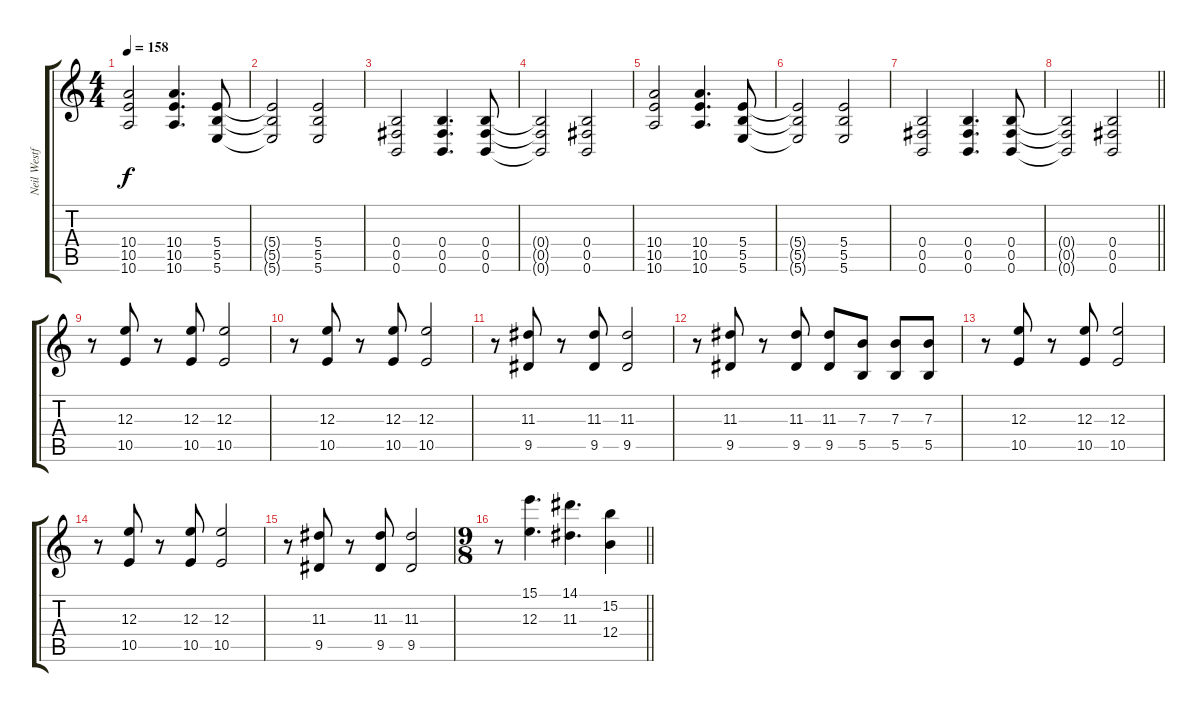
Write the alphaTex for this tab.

\track ("Neil Westfall" "Neil Westf") {instrument distortionguitar}
\staff {score tabs}
\tuning (Db4 Ab3 E3 B2 Gb2 B1) {hide}
\ts (4 4)
\tempo 158
\clef g2
\ks c
(10.4 10.5 10.6).2{dy f volume 15} (10.4 10.5 10.6).4{d} (5.4 5.5 5.6).8 |
(5.4{t} 5.5{t} 5.6{t}).2 (5.4 5.5 5.6).2 |
(0.4 0.5 0.6).2 (0.4 0.5 0.6).4{d} (0.4 0.5 0.6).8 |
(0.4{t} 0.5{t} 0.6{t}).2 (0.4 0.5 0.6).2 |
(10.4 10.5 10.6).2 (10.4 10.5 10.6).4{d} (5.4 5.5 5.6).8 |
(5.4{t} 5.5{t} 5.6{t}).2 (5.4 5.5 5.6).2 |
(0.4 0.5 0.6).2 (0.4 0.5 0.6).4{d} (0.4 0.5 0.6).8 |
\barLineRight lightlight
(0.4{t} 0.5{t} 0.6{t}).2 (0.4 0.5 0.6).2 |
r.8{volume 9} (12.3 10.5).8 r.8 (12.3 10.5).8 (12.3 10.5).2 |
r.8 (12.3 10.5).8 r.8 (12.3 10.5).8 (12.3 10.5).2 |
r.8 (11.3 9.5).8 r.8 (11.3 9.5).8 (11.3 9.5).2 |
r.8 (11.3 9.5).8 r.8 (11.3 9.5).8 (11.3 9.5).8 (7.3 5.5).8 (7.3 5.5).8 (7.3 5.5).8 |
r.8 (12.3 10.5).8 r.8 (12.3 10.5).8 (12.3 10.5).2 |
r.8 (12.3 10.5).8 r.8 (12.3 10.5).8 (12.3 10.5).2 |
r.8 (11.3 9.5).8 r.8 (11.3 9.5).8 (11.3 9.5).2 |
\ts (9 8)
\barLineRight lightlight
r.8 (15.1 12.3).4{d volume 13} (14.1 11.3).4{d} (15.2 12.4).4
